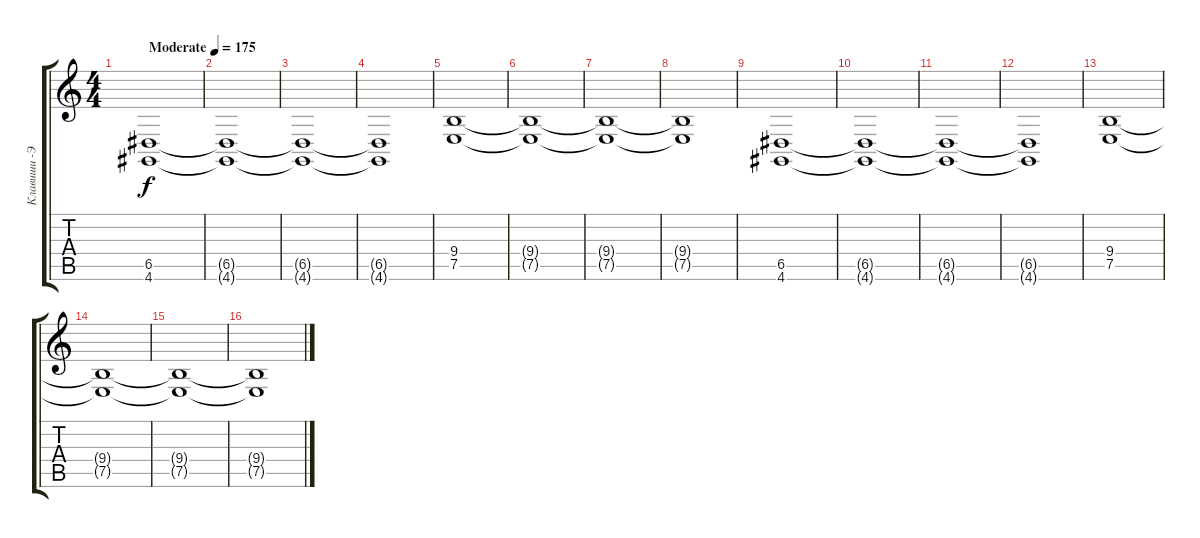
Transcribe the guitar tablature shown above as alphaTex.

\track ("Клавиши -Эффекты" "Клавиши -Э") {instrument fx6goblins}
\staff {score tabs}
\tuning (E4 B3 G3 D3 A2 E2) {hide}
\ts (4 4)
\tempo (175 "Moderate")
\clef g2
\ks c
(6.5 4.6).1{dy f instrument fx6goblins} |
(6.5{t} 4.6{t}).1 |
(6.5{t} 4.6{t}).1 |
(6.5{t} 4.6{t}).1 |
(9.4 7.5).1 |
(9.4{t} 7.5{t}).1 |
(9.4{t} 7.5{t}).1 |
(9.4{t} 7.5{t}).1 |
(6.5 4.6).1 |
(6.5{t} 4.6{t}).1 |
(6.5{t} 4.6{t}).1 |
(6.5{t} 4.6{t}).1 |
(9.4 7.5).1 |
(9.4{t} 7.5{t}).1 |
(9.4{t} 7.5{t}).1 |
(9.4{t} 7.5{t}).1
